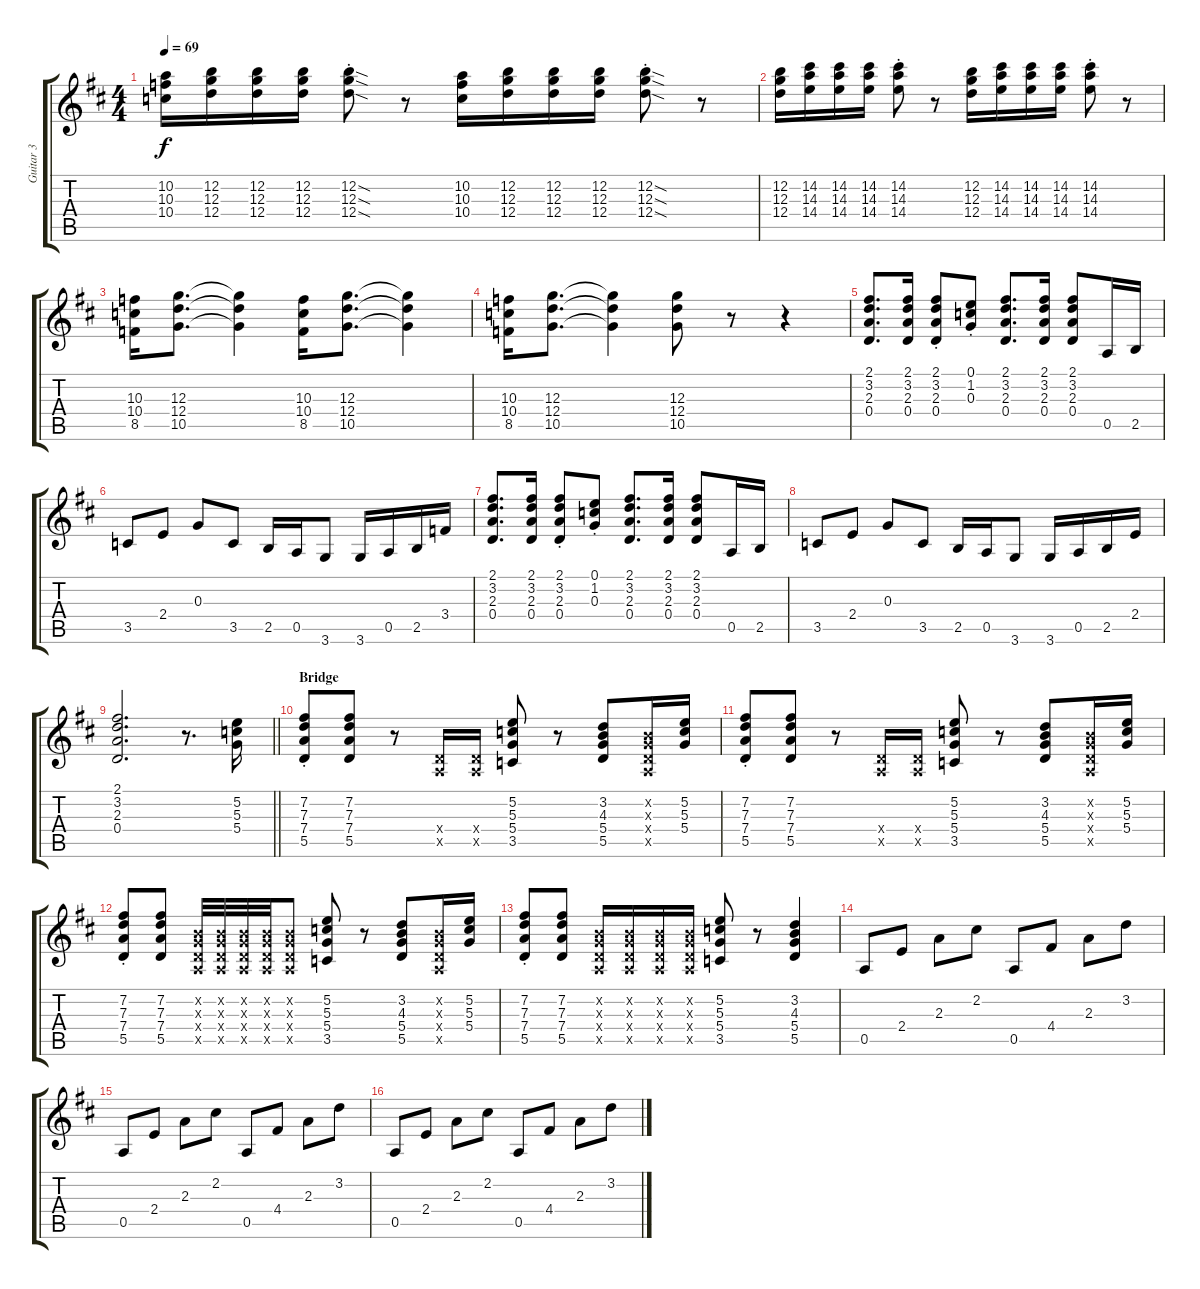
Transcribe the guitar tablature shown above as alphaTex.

\track ("Guitar 3" "Guitar 3") {instrument overdrivenguitar}
\staff {score tabs}
\tuning (E4 B3 G3 D3 A2 E2) {hide}
\ts (4 4)
\tempo 69
\clef g2
\ks d
(10.2 10.3 10.4).16{dy f} (12.2 12.3 12.4).16 (12.2 12.3 12.4).16 (12.2 12.3 12.4).16 (12.2{sod st} 12.3{sod} 12.4{sod}).8 r.8 (10.2 10.3 10.4).16 (12.2 12.3 12.4).16 (12.2 12.3 12.4).16 (12.2 12.3 12.4).16 (12.2{sod st} 12.3{sod} 12.4{sod}).8 r.8 |
(12.2 12.3 12.4).16 (14.2 14.3 14.4).16 (14.2 14.3 14.4).16 (14.2 14.3 14.4).16 (14.2{st} 14.3 14.4).8 r.8 (12.2 12.3 12.4).16 (14.2 14.3 14.4).16 (14.2 14.3 14.4).16 (14.2 14.3 14.4).16 (14.2{st} 14.3 14.4).8 r.8 |
(10.3 10.4 8.5).16 (12.3 12.4 10.5).8{d} (12.3{t} 12.4{t} 10.5{t}).4 (10.3 10.4 8.5).16 (12.3 12.4 10.5).8{d} (12.3{t} 12.4{t} 10.5{t}).4 |
(10.3 10.4 8.5).16 (12.3 12.4 10.5).8{d} (12.3{t} 12.4{t} 10.5{t}).4 (12.3 12.4 10.5).8 r.8 r.4 |
(2.1 3.2 2.3 0.4).8{d} (2.1 3.2 2.3 0.4).16 (2.1{st} 3.2 2.3 0.4).8 (0.1 1.2 0.3{st}).8 (2.1 3.2 2.3 0.4).8{d} (2.1 3.2 2.3 0.4).16 (2.1 3.2 2.3 0.4).8 0.5.16 2.5.16 |
3.5.8 2.4.8 0.3.8 3.5.8 2.5.16 0.5.16 3.6.8 3.6.16 0.5.16 2.5.16 3.4.16 |
(2.1 3.2 2.3 0.4).8{d} (2.1 3.2 2.3 0.4).16 (2.1{st} 3.2 2.3 0.4).8 (0.1 1.2 0.3{st}).8 (2.1 3.2 2.3 0.4).8{d} (2.1 3.2 2.3 0.4).16 (2.1 3.2 2.3 0.4).8 0.5.16 2.5.16 |
3.5.8 2.4.8 0.3.8 3.5.8 2.5.16 0.5.16 3.6.8 3.6.16 0.5.16 2.5.16 2.4.16 |
\barLineRight lightlight
(2.1 3.2 2.3 0.4).2{d} r.8{d} (5.2 5.3 5.4).16 |
\section ("" "Bridge")
(7.2{st} 7.3 7.4 5.5).8 (7.2 7.3 7.4 5.5).8 r.8 (0.4{x} 0.5{x}).16 (0.4{x} 0.5{x}).16 (5.2 5.3 5.4 3.5).8 r.8 (3.2 4.3 5.4 5.5).8 (0.2{x} 0.3{x} 0.4{x} 0.5{x}).16 (5.2 5.3 5.4).16 |
(7.2{st} 7.3 7.4 5.5).8 (7.2 7.3 7.4 5.5).8 r.8 (0.4{x} 0.5{x}).16 (0.4{x} 0.5{x}).16 (5.2 5.3 5.4 3.5).8 r.8 (3.2 4.3 5.4 5.5).8 (0.2{x} 0.3{x} 0.4{x} 0.5{x}).16 (5.2 5.3 5.4).16 |
(7.2 7.3 7.4 5.5{st}).8 (7.2 7.3 7.4 5.5).8 (0.2{x} 0.3{x} 0.4{x} 0.5{x}).32 (0.2{x} 0.3{x} 0.4{x} 0.5{x}).32 (0.2{x} 0.3{x} 0.4{x} 0.5{x}).32 (0.2{x} 0.3{x} 0.4{x} 0.5{x}).32 (0.2{x} 0.3{x} 0.4{x} 0.5{x}).8 (5.2 5.3 5.4 3.5).8 r.8 (3.2 4.3 5.4 5.5).8 (0.2{x} 0.3{x} 0.4{x} 0.5{x}).16 (5.2 5.3 5.4).16 |
(7.2 7.3 7.4 5.5{st}).8 (7.2 7.3 7.4 5.5).8 (0.2{x} 0.3{x} 0.4{x} 0.5{x}).16 (0.2{x} 0.3{x} 0.4{x} 0.5{x}).16 (0.2{x} 0.3{x} 0.4{x} 0.5{x}).16 (0.2{x} 0.3{x} 0.4{x} 0.5{x}).16 (5.2 5.3 5.4 3.5).8 r.8 (3.2 4.3 5.4 5.5).4 |
0.5.8 2.4.8 2.3.8 2.2.8 0.5.8 4.4.8 2.3.8 3.2.8 |
0.5.8 2.4.8 2.3.8 2.2.8 0.5.8 4.4.8 2.3.8 3.2.8 |
0.5.8 2.4.8 2.3.8 2.2.8 0.5.8 4.4.8 2.3.8 3.2.8
